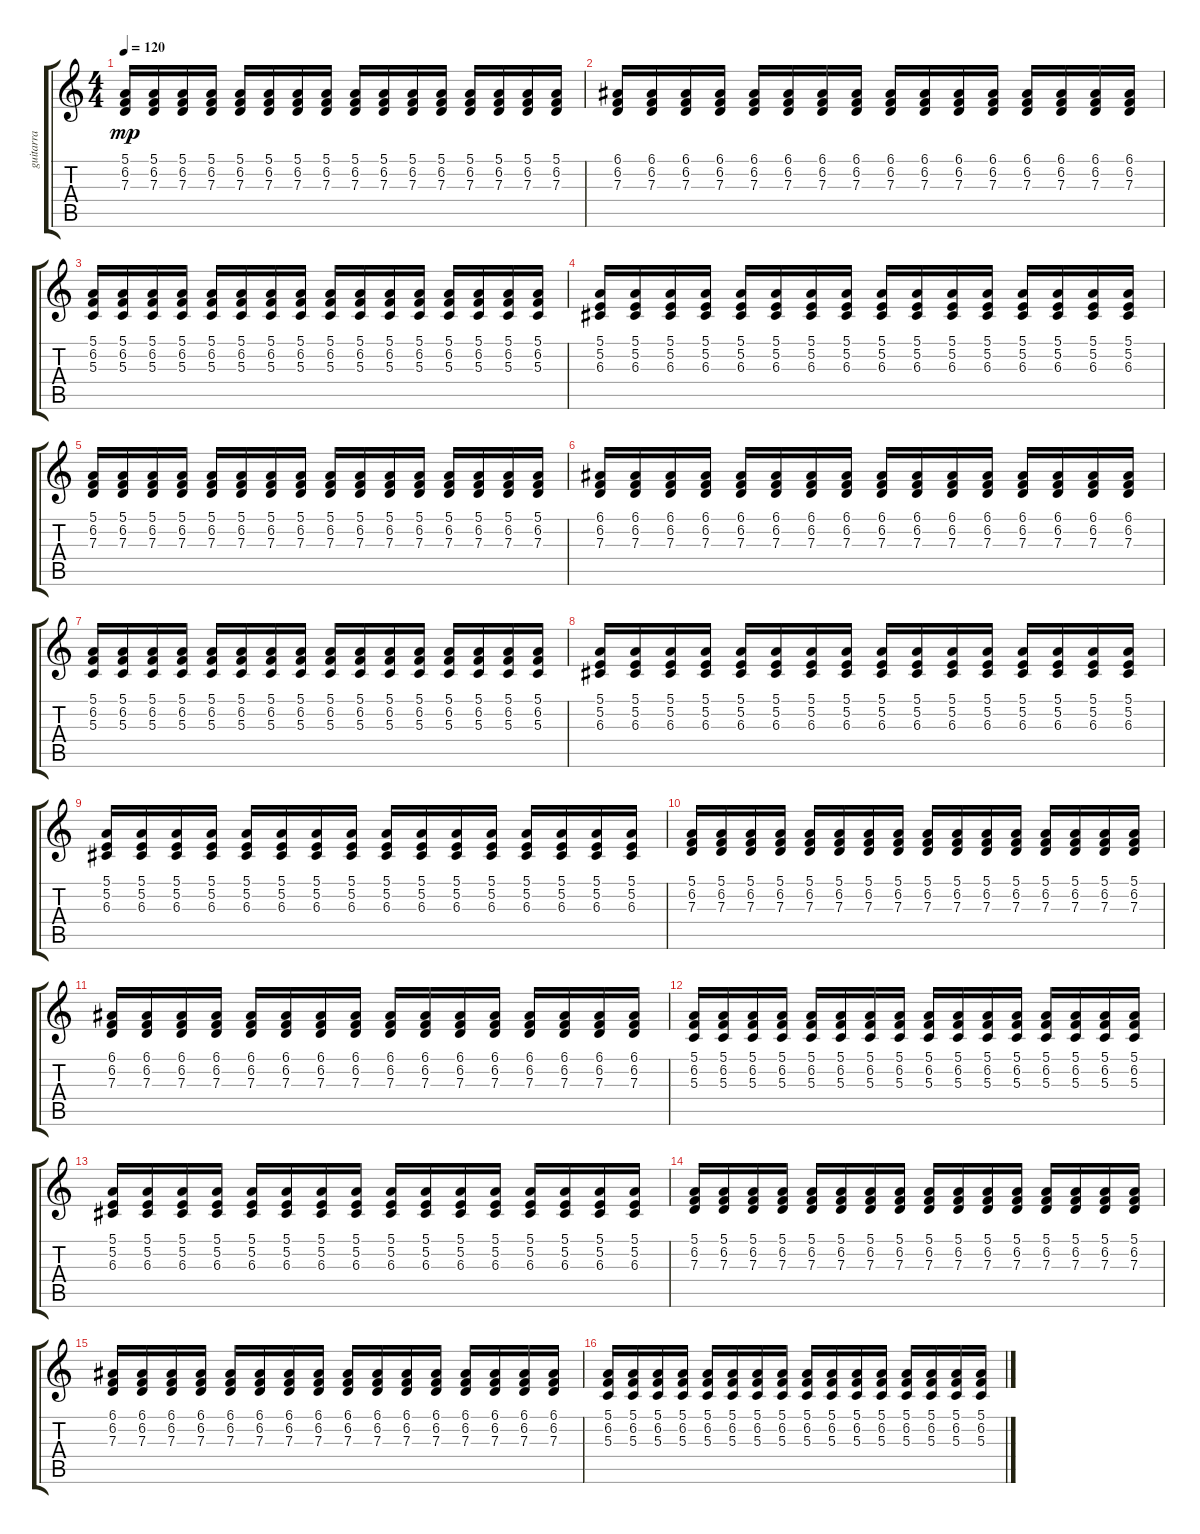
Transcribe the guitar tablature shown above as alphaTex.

\track ("guitarra" "guitarra") {instrument sitar}
\staff {score tabs}
\tuning (E4 B3 G3 D3 A2 E2) {hide}
\ts (4 4)
\tempo 120
\clef g2
\ks c
(5.1 6.2 7.3).16{dy mp instrument sitar} (5.1 6.2 7.3).16 (5.1 6.2 7.3).16 (5.1 6.2 7.3).16 (5.1 6.2 7.3).16 (5.1 6.2 7.3).16 (5.1 6.2 7.3).16 (5.1 6.2 7.3).16 (5.1 6.2 7.3).16 (5.1 6.2 7.3).16 (5.1 6.2 7.3).16 (5.1 6.2 7.3).16 (5.1 6.2 7.3).16 (5.1 6.2 7.3).16 (5.1 6.2 7.3).16 (5.1 6.2 7.3).16 |
(6.1 6.2 7.3).16 (6.1 6.2 7.3).16 (6.1 6.2 7.3).16 (6.1 6.2 7.3).16 (6.1 6.2 7.3).16 (6.1 6.2 7.3).16 (6.1 6.2 7.3).16 (6.1 6.2 7.3).16 (6.1 6.2 7.3).16 (6.1 6.2 7.3).16 (6.1 6.2 7.3).16 (6.1 6.2 7.3).16 (6.1 6.2 7.3).16 (6.1 6.2 7.3).16 (6.1 6.2 7.3).16 (6.1 6.2 7.3).16 |
(5.1 6.2 5.3).16 (5.1 6.2 5.3).16 (5.1 6.2 5.3).16 (5.1 6.2 5.3).16 (5.1 6.2 5.3).16 (5.1 6.2 5.3).16 (5.1 6.2 5.3).16 (5.1 6.2 5.3).16 (5.1 6.2 5.3).16 (5.1 6.2 5.3).16 (5.1 6.2 5.3).16 (5.1 6.2 5.3).16 (5.1 6.2 5.3).16 (5.1 6.2 5.3).16 (5.1 6.2 5.3).16 (5.1 6.2 5.3).16 |
(5.1 5.2 6.3).16 (5.1 5.2 6.3).16 (5.1 5.2 6.3).16 (5.1 5.2 6.3).16 (5.1 5.2 6.3).16 (5.1 5.2 6.3).16 (5.1 5.2 6.3).16 (5.1 5.2 6.3).16 (5.1 5.2 6.3).16 (5.1 5.2 6.3).16 (5.1 5.2 6.3).16 (5.1 5.2 6.3).16 (5.1 5.2 6.3).16 (5.1 5.2 6.3).16 (5.1 5.2 6.3).16 (5.1 5.2 6.3).16 |
(5.1 6.2 7.3).16 (5.1 6.2 7.3).16 (5.1 6.2 7.3).16 (5.1 6.2 7.3).16 (5.1 6.2 7.3).16 (5.1 6.2 7.3).16 (5.1 6.2 7.3).16 (5.1 6.2 7.3).16 (5.1 6.2 7.3).16 (5.1 6.2 7.3).16 (5.1 6.2 7.3).16 (5.1 6.2 7.3).16 (5.1 6.2 7.3).16 (5.1 6.2 7.3).16 (5.1 6.2 7.3).16 (5.1 6.2 7.3).16 |
(6.1 6.2 7.3).16 (6.1 6.2 7.3).16 (6.1 6.2 7.3).16 (6.1 6.2 7.3).16 (6.1 6.2 7.3).16 (6.1 6.2 7.3).16 (6.1 6.2 7.3).16 (6.1 6.2 7.3).16 (6.1 6.2 7.3).16 (6.1 6.2 7.3).16 (6.1 6.2 7.3).16 (6.1 6.2 7.3).16 (6.1 6.2 7.3).16 (6.1 6.2 7.3).16 (6.1 6.2 7.3).16 (6.1 6.2 7.3).16 |
(5.1 6.2 5.3).16 (5.1 6.2 5.3).16 (5.1 6.2 5.3).16 (5.1 6.2 5.3).16 (5.1 6.2 5.3).16 (5.1 6.2 5.3).16 (5.1 6.2 5.3).16 (5.1 6.2 5.3).16 (5.1 6.2 5.3).16 (5.1 6.2 5.3).16 (5.1 6.2 5.3).16 (5.1 6.2 5.3).16 (5.1 6.2 5.3).16 (5.1 6.2 5.3).16 (5.1 6.2 5.3).16 (5.1 6.2 5.3).16 |
(5.1 5.2 6.3).16 (5.1 5.2 6.3).16 (5.1 5.2 6.3).16 (5.1 5.2 6.3).16 (5.1 5.2 6.3).16 (5.1 5.2 6.3).16 (5.1 5.2 6.3).16 (5.1 5.2 6.3).16 (5.1 5.2 6.3).16 (5.1 5.2 6.3).16 (5.1 5.2 6.3).16 (5.1 5.2 6.3).16 (5.1 5.2 6.3).16 (5.1 5.2 6.3).16 (5.1 5.2 6.3).16 (5.1 5.2 6.3).16 |
(5.1 5.2 6.3).16 (5.1 5.2 6.3).16 (5.1 5.2 6.3).16 (5.1 5.2 6.3).16 (5.1 5.2 6.3).16 (5.1 5.2 6.3).16 (5.1 5.2 6.3).16 (5.1 5.2 6.3).16 (5.1 5.2 6.3).16 (5.1 5.2 6.3).16 (5.1 5.2 6.3).16 (5.1 5.2 6.3).16 (5.1 5.2 6.3).16 (5.1 5.2 6.3).16 (5.1 5.2 6.3).16 (5.1 5.2 6.3).16 |
(5.1 6.2 7.3).16 (5.1 6.2 7.3).16 (5.1 6.2 7.3).16 (5.1 6.2 7.3).16 (5.1 6.2 7.3).16 (5.1 6.2 7.3).16 (5.1 6.2 7.3).16 (5.1 6.2 7.3).16 (5.1 6.2 7.3).16 (5.1 6.2 7.3).16 (5.1 6.2 7.3).16 (5.1 6.2 7.3).16 (5.1 6.2 7.3).16 (5.1 6.2 7.3).16 (5.1 6.2 7.3).16 (5.1 6.2 7.3).16 |
(6.1 6.2 7.3).16 (6.1 6.2 7.3).16 (6.1 6.2 7.3).16 (6.1 6.2 7.3).16 (6.1 6.2 7.3).16 (6.1 6.2 7.3).16 (6.1 6.2 7.3).16 (6.1 6.2 7.3).16 (6.1 6.2 7.3).16 (6.1 6.2 7.3).16 (6.1 6.2 7.3).16 (6.1 6.2 7.3).16 (6.1 6.2 7.3).16 (6.1 6.2 7.3).16 (6.1 6.2 7.3).16 (6.1 6.2 7.3).16 |
(5.1 6.2 5.3).16 (5.1 6.2 5.3).16 (5.1 6.2 5.3).16 (5.1 6.2 5.3).16 (5.1 6.2 5.3).16 (5.1 6.2 5.3).16 (5.1 6.2 5.3).16 (5.1 6.2 5.3).16 (5.1 6.2 5.3).16 (5.1 6.2 5.3).16 (5.1 6.2 5.3).16 (5.1 6.2 5.3).16 (5.1 6.2 5.3).16 (5.1 6.2 5.3).16 (5.1 6.2 5.3).16 (5.1 6.2 5.3).16 |
(5.1 5.2 6.3).16 (5.1 5.2 6.3).16 (5.1 5.2 6.3).16 (5.1 5.2 6.3).16 (5.1 5.2 6.3).16 (5.1 5.2 6.3).16 (5.1 5.2 6.3).16 (5.1 5.2 6.3).16 (5.1 5.2 6.3).16 (5.1 5.2 6.3).16 (5.1 5.2 6.3).16 (5.1 5.2 6.3).16 (5.1 5.2 6.3).16 (5.1 5.2 6.3).16 (5.1 5.2 6.3).16 (5.1 5.2 6.3).16 |
(5.1 6.2 7.3).16 (5.1 6.2 7.3).16 (5.1 6.2 7.3).16 (5.1 6.2 7.3).16 (5.1 6.2 7.3).16 (5.1 6.2 7.3).16 (5.1 6.2 7.3).16 (5.1 6.2 7.3).16 (5.1 6.2 7.3).16 (5.1 6.2 7.3).16 (5.1 6.2 7.3).16 (5.1 6.2 7.3).16 (5.1 6.2 7.3).16 (5.1 6.2 7.3).16 (5.1 6.2 7.3).16 (5.1 6.2 7.3).16 |
(6.1 6.2 7.3).16 (6.1 6.2 7.3).16 (6.1 6.2 7.3).16 (6.1 6.2 7.3).16 (6.1 6.2 7.3).16 (6.1 6.2 7.3).16 (6.1 6.2 7.3).16 (6.1 6.2 7.3).16 (6.1 6.2 7.3).16 (6.1 6.2 7.3).16 (6.1 6.2 7.3).16 (6.1 6.2 7.3).16 (6.1 6.2 7.3).16 (6.1 6.2 7.3).16 (6.1 6.2 7.3).16 (6.1 6.2 7.3).16 |
(5.1 6.2 5.3).16 (5.1 6.2 5.3).16 (5.1 6.2 5.3).16 (5.1 6.2 5.3).16 (5.1 6.2 5.3).16 (5.1 6.2 5.3).16 (5.1 6.2 5.3).16 (5.1 6.2 5.3).16 (5.1 6.2 5.3).16 (5.1 6.2 5.3).16 (5.1 6.2 5.3).16 (5.1 6.2 5.3).16 (5.1 6.2 5.3).16 (5.1 6.2 5.3).16 (5.1 6.2 5.3).16 (5.1 6.2 5.3).16
